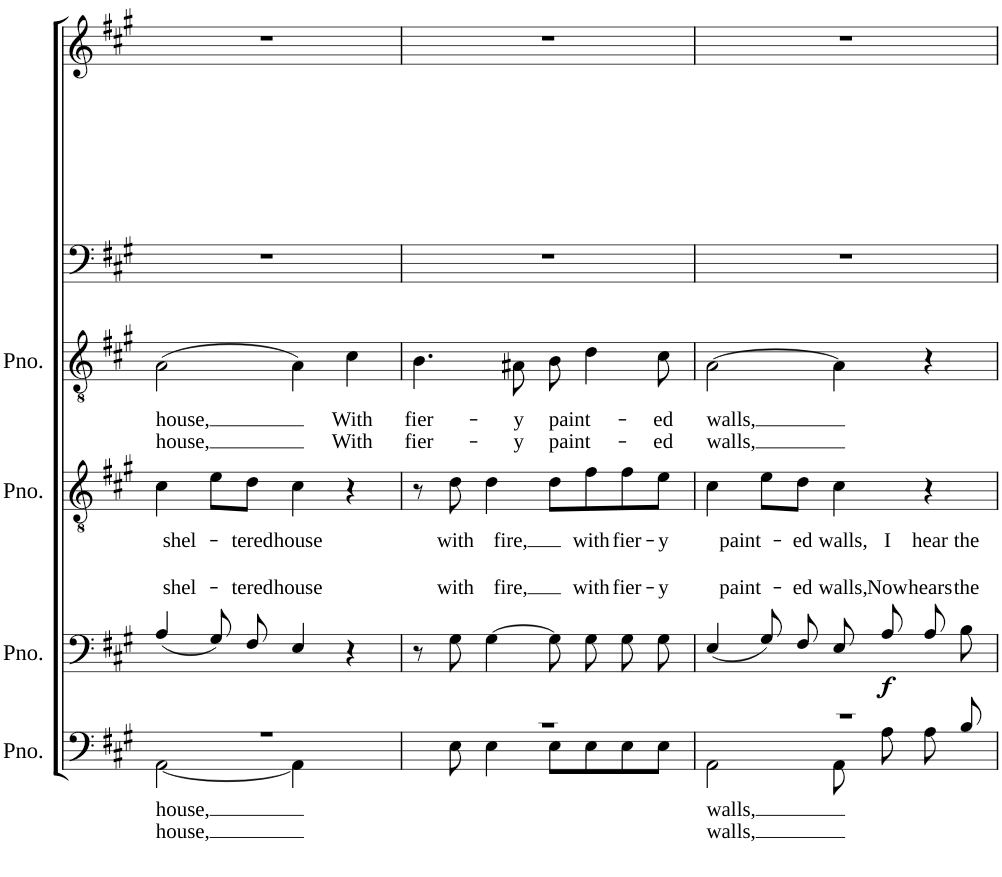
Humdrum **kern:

**kern	**text	**text	**kern	**text	**text	**dynam	**kern	**kern	**text	**text	**kern	**kern
*part6	*part6	*part6	*part5	*part5	*part5	*part5	*part4	*part3	*part3	*part3	*part2	*part1
*staff6	*staff6	*staff6	*staff5	*staff5	*staff5	*staff5	*staff4	*staff3	*staff3	*staff3	*staff2	*staff1
*I"Piano	*	*	*I"Piano	*	*	*	*I"Piano	*I"Piano	*	*	*I"Piano	*I"Piano
*I'Pno.	*	*	*I'Pno.	*	*	*	*I'Pno.	*I'Pno.	*	*	*I'Pno	*I'Pno
!!LO:PB:g=z
*clefF4	*	*	*clefF4	*	*	*	*clefGv2	*clefGv2	*	*	*clefF4	*clefG2
*k[f#c#g#]	*	*	*k[f#c#g#]	*	*	*	*k[f#c#g#]	*k[f#c#g#]	*	*	*k[f#c#g#]	*k[f#c#g#]
*M4/4	*	*	*M4/4	*	*	*	*M4/4	*M4/4	*	*	*M4/4	*M4/4
=7	=7	=7	=7	=7	=7	=7	=7	=7	=7	=7	=7	=7
*^	*	*	*	*	*	*	*	*	*	*	*	*
!	!	!LO:LY:b	!LO:LY:b	!	!LO:LY:a	!LO:LY:a	!	!	!	!LO:LY:b	!LO:LY:b	!	!
1r	[2AA\	house,	house,	(4A/	shel-	shel-	.	4c#\	(2A\	house,	house,	1r	1r
.	.	.	.	8G#/L)	.	.	.	8e\L	.	.	.	.	.
!	!	!	!	!	!LO:LY:a	!LO:LY:a	!	!	!	!	!	!	!
.	.	.	.	8F#/J	-tered	-tered	.	8d\J	.	.	.	.	.
!	!	!	!	!	!LO:LY:a	!LO:LY:a	!	!	!	!	!	!	!
.	4AA\]	.	.	4E/	house	house	.	4c#\	4A\)	.	.	.	.
!	!	!	!	!	!	!	!	!	!	!LO:LY:b	!LO:LY:b	!	!
.	4ryy	.	.	4r	.	.	.	4r	4c#\	With	With	.	.
=8	=8	=8	=8	=8	=8	=8	=8	=8	=8	=8	=8	=8	=8
!	!	!	!	!	!	!	!	!	!	!LO:LY:b	!LO:LY:b	!	!
1r	8ryy	.	.	8r	.	.	.	8r	4.B\	fier-	fier-	1r	1r
!	!	!	!	!	!LO:LY:a	!LO:LY:a	!	!	!	!	!	!	!
.	8E\	.	.	8G#\	with	with	.	8d\	.	.	.	.	.
!	!	!	!	!	!LO:LY:a	!LO:LY:a	!	!	!	!	!	!	!
.	4E\	.	.	[4G#\	fire,	fire,	.	4d\	.	.	.	.	.
!	!	!	!	!	!	!	!	!	!	!LO:LY:b	!LO:LY:b	!	!
.	.	.	.	.	.	.	.	.	8A#X\	-y	-y	.	.
!	!	!	!	!	!	!	!	!	!	!LO:LY:b	!LO:LY:b	!	!
.	8E\L	.	.	8G#\L]	.	.	.	8d\L	8B\	paint-	paint-	.	.
!	!	!	!	!	!LO:LY:a	!LO:LY:a	!	!	!	!	!	!	!
.	8E\	.	.	8G#\J	with	with	.	8f#\	4d\	.	.	.	.
!	!	!	!	!	!LO:LY:a	!LO:LY:a	!	!	!	!	!	!	!
.	8E\	.	.	8G#\L	fier-	fier-	.	8f#\	.	.	.	.	.
!	!	!	!	!	!LO:LY:a	!LO:LY:a	!	!	!	!LO:LY:b	!LO:LY:b	!	!
.	8E\J	.	.	8G#\J	-y	-y	.	8e\J	8c#\	-ed	-ed	.	.
=9	=9	=9	=9	=9	=9	=9	=9	=9	=9	=9	=9	=9	=9
!	!	!LO:LY:b	!LO:LY:b	!	!LO:LY:a	!LO:LY:a	!	!	!	!LO:LY:b	!LO:LY:b	!	!
1r	2AA\	walls,	walls,	(4E/	paint-	paint-	.	4c#\	[2A\	walls,	walls,	1r	1r
.	.	.	.	8G#/L)	.	.	.	8e\L	.	.	.	.	.
!	!	!	!	!	!LO:LY:a	!LO:LY:a	!	!	!	!	!	!	!
.	.	.	.	8F#/J	-ed	-ed	.	8d\J	.	.	.	.	.
!	!	!	!	!	!LO:LY:a	!LO:LY:a	!	!	!	!	!	!	!
.	8AA\	.	.	8E/L	walls,	walls,	.	4c#\	4A\]	.	.	.	.
!	!	!	!	!	!LO:LY:a	!LO:LY:a	!LO:DY:b	!	!	!	!	!	!
.	8A\	.	.	8A/J	I	Now	f	.	.	.	.	.	.
!	!	!	!	!	!LO:LY:a	!LO:LY:a	!	!	!	!	!	!	!
.	8A\	.	.	8A\L	hear	hears	.	4r	4r	.	.	.	.
!	!	!	!	!	!LO:LY:a	!LO:LY:a	!	!	!	!	!	!	!
.	8B/	.	.	8B\J	the	the	.	.	.	.	.	.	.
*v	*v	*	*	*	*	*	*	*	*	*	*	*	*
=	=	=	=	=	=	=	=	=	=	=	=	=
*-	*-	*-	*-	*-	*-	*-	*-	*-	*-	*-	*-	*-
